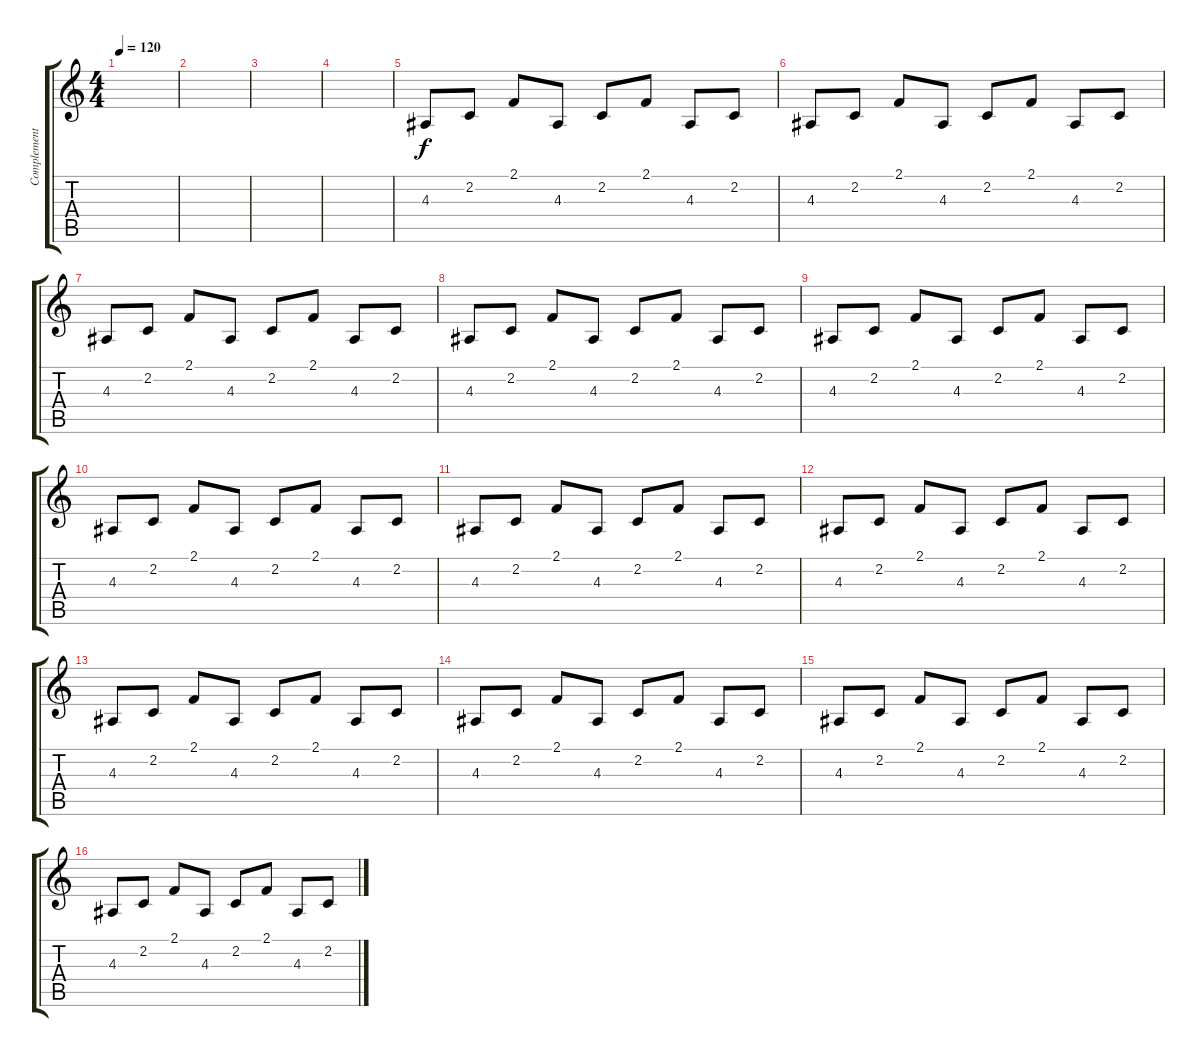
\track ("Complemento" "Complement") {instrument honkytonkpiano}
\staff {score tabs}
\tuning (Eb4 Bb3 Gb3 Db3 Ab2 Eb2) {hide}
\ts (4 4)
\tempo 120
\clef g2
\ks c
|
|
|
|
4.3.8 2.2.8 2.1.8 4.3.8 2.2.8 2.1.8 4.3.8 2.2.8 |
4.3.8 2.2.8 2.1.8 4.3.8 2.2.8 2.1.8 4.3.8 2.2.8 |
4.3.8 2.2.8 2.1.8 4.3.8 2.2.8 2.1.8 4.3.8 2.2.8 |
4.3.8 2.2.8 2.1.8 4.3.8 2.2.8 2.1.8 4.3.8 2.2.8 |
4.3.8 2.2.8 2.1.8 4.3.8 2.2.8 2.1.8 4.3.8 2.2.8 |
4.3.8 2.2.8 2.1.8 4.3.8 2.2.8 2.1.8 4.3.8 2.2.8 |
4.3.8 2.2.8 2.1.8 4.3.8 2.2.8 2.1.8 4.3.8 2.2.8 |
4.3.8 2.2.8 2.1.8 4.3.8 2.2.8 2.1.8 4.3.8 2.2.8 |
4.3.8 2.2.8 2.1.8 4.3.8 2.2.8 2.1.8 4.3.8 2.2.8 |
4.3.8 2.2.8 2.1.8 4.3.8 2.2.8 2.1.8 4.3.8 2.2.8 |
4.3.8 2.2.8 2.1.8 4.3.8 2.2.8 2.1.8 4.3.8 2.2.8 |
4.3.8 2.2.8 2.1.8 4.3.8 2.2.8 2.1.8 4.3.8 2.2.8
